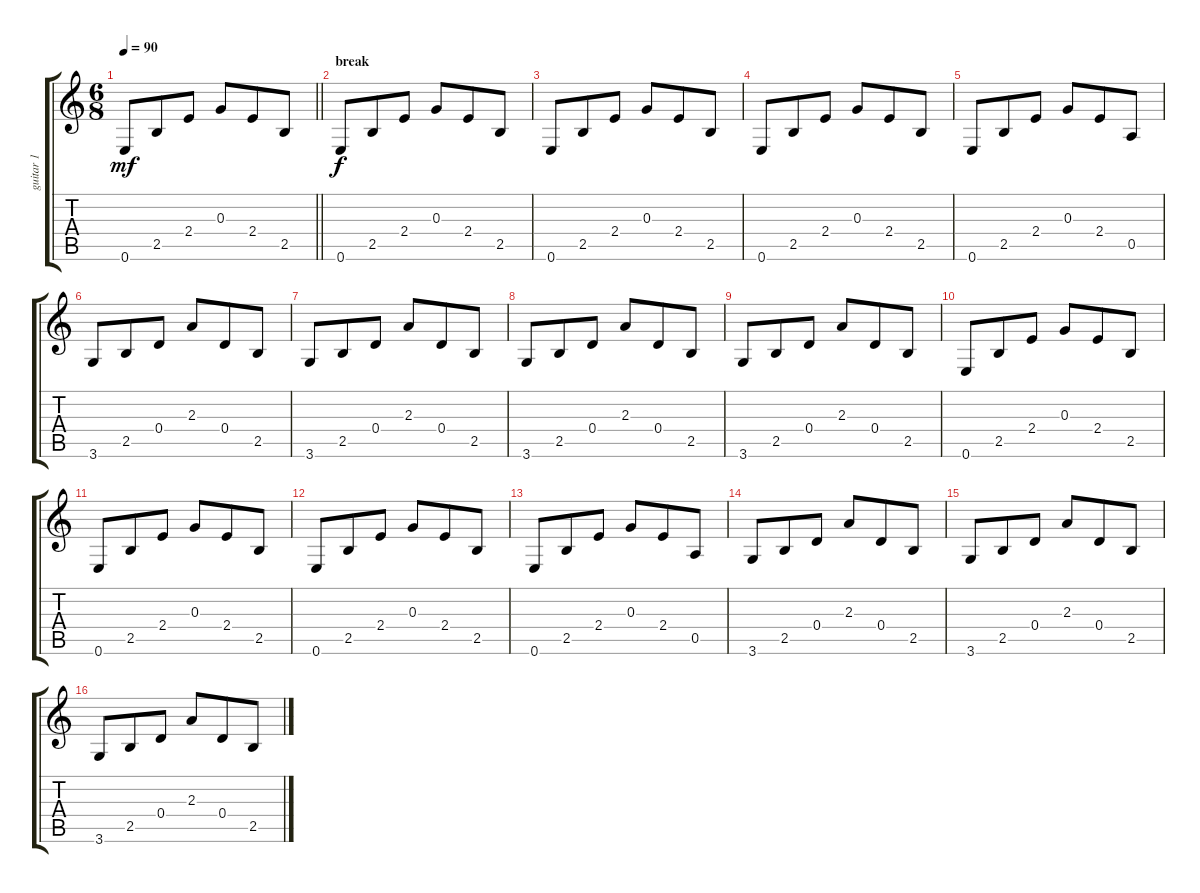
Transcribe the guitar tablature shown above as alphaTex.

\track ("guitar 1" "guitar 1") {instrument acousticguitarnylon}
\staff {score tabs}
\tuning (E4 B3 G3 D3 A2 E2) {hide}
\ts (6 8)
\tempo 90
\clef g2
\barLineRight lightlight
\ks c
0.6.8{dy mf} 2.5.8 2.4.8 0.3.8 2.4.8 2.5.8 |
\section ("" "break")
0.6.8{dy f} 2.5.8 2.4.8 0.3.8 2.4.8 2.5.8 |
0.6.8 2.5.8 2.4.8 0.3.8 2.4.8 2.5.8 |
0.6.8 2.5.8 2.4.8 0.3.8 2.4.8 2.5.8 |
0.6.8 2.5.8 2.4.8 0.3.8 2.4.8 0.5.8 |
3.6.8 2.5.8 0.4.8 2.3.8 0.4.8 2.5.8 |
3.6.8 2.5.8 0.4.8 2.3.8 0.4.8 2.5.8 |
3.6.8 2.5.8 0.4.8 2.3.8 0.4.8 2.5.8 |
3.6.8 2.5.8 0.4.8 2.3.8 0.4.8 2.5.8 |
0.6.8 2.5.8 2.4.8 0.3.8 2.4.8 2.5.8 |
0.6.8 2.5.8 2.4.8 0.3.8 2.4.8 2.5.8 |
0.6.8 2.5.8 2.4.8 0.3.8 2.4.8 2.5.8 |
0.6.8 2.5.8 2.4.8 0.3.8 2.4.8 0.5.8 |
3.6.8 2.5.8 0.4.8 2.3.8 0.4.8 2.5.8 |
3.6.8 2.5.8 0.4.8 2.3.8 0.4.8 2.5.8 |
3.6.8 2.5.8 0.4.8 2.3.8 0.4.8 2.5.8
